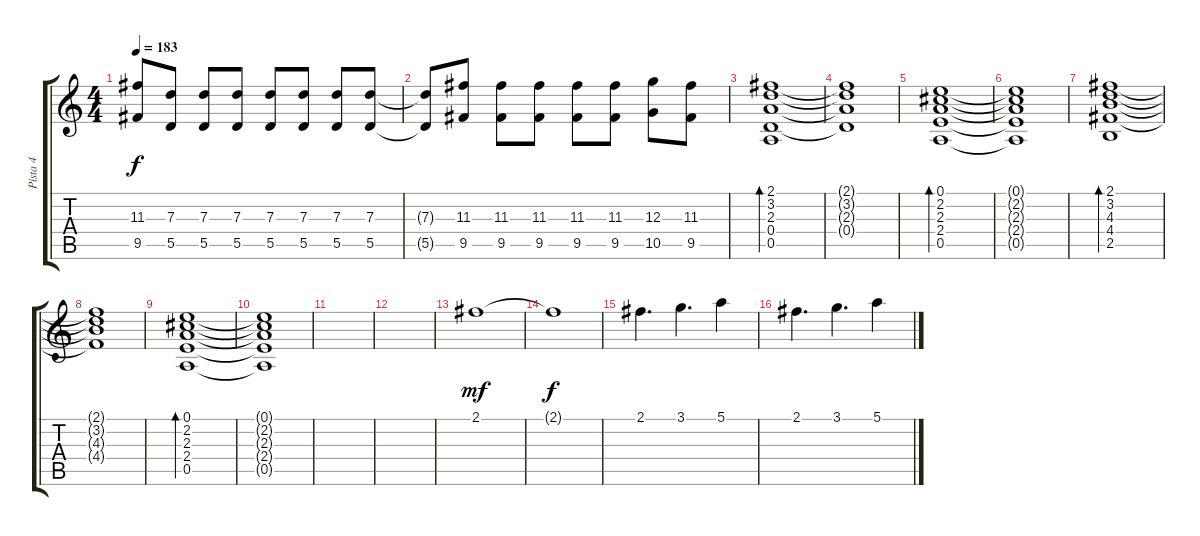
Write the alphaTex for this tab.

\track ("Pista 4" "Pista 4") {instrument electricguitarclean}
\staff {score tabs}
\tuning (E4 B3 G3 D3 A2 D2) {hide}
\ts (4 4)
\tempo 183
\clef g2
\ks c
(11.3{t} 9.5{t}).8{dy f} (7.3 5.5).8 (7.3 5.5).8 (7.3 5.5).8 (7.3 5.5).8 (7.3 5.5).8 (7.3 5.5).8 (7.3 5.5).8 |
(7.3{t} 5.5{t}).8 (11.3 9.5).8 (11.3 9.5).8 (11.3 9.5).8 (11.3 9.5).8 (11.3 9.5).8 (12.3 10.5).8 (11.3 9.5).8 |
(2.1 3.2 2.3 0.4 0.5).1{bd 120 volume 10 balance 8} |
(2.1{t} 3.2{t} 2.3{t} 0.4{t}).1 |
(0.1 2.2 2.3 2.4 0.5).1{bd 120} |
(0.1{t} 2.2{t} 2.3{t} 2.4{t} 0.5{t}).1 |
(2.1 3.2 4.3 4.4 2.5).1{bd 120} |
(2.1{t} 3.2{t} 4.3{t} 4.4{t}).1 |
(0.1 2.2 2.3 2.4 0.5).1{bd 120} |
(0.1{t} 2.2{t} 2.3{t} 2.4{t} 0.5{t}).1 |
|
|
2.1.1{dy mf instrument electricguitarjazz} |
2.1{t}.1{dy f} |
2.1.4{d} 3.1.4{d} 5.1.4 |
2.1.4{d} 3.1.4{d} 5.1.4
